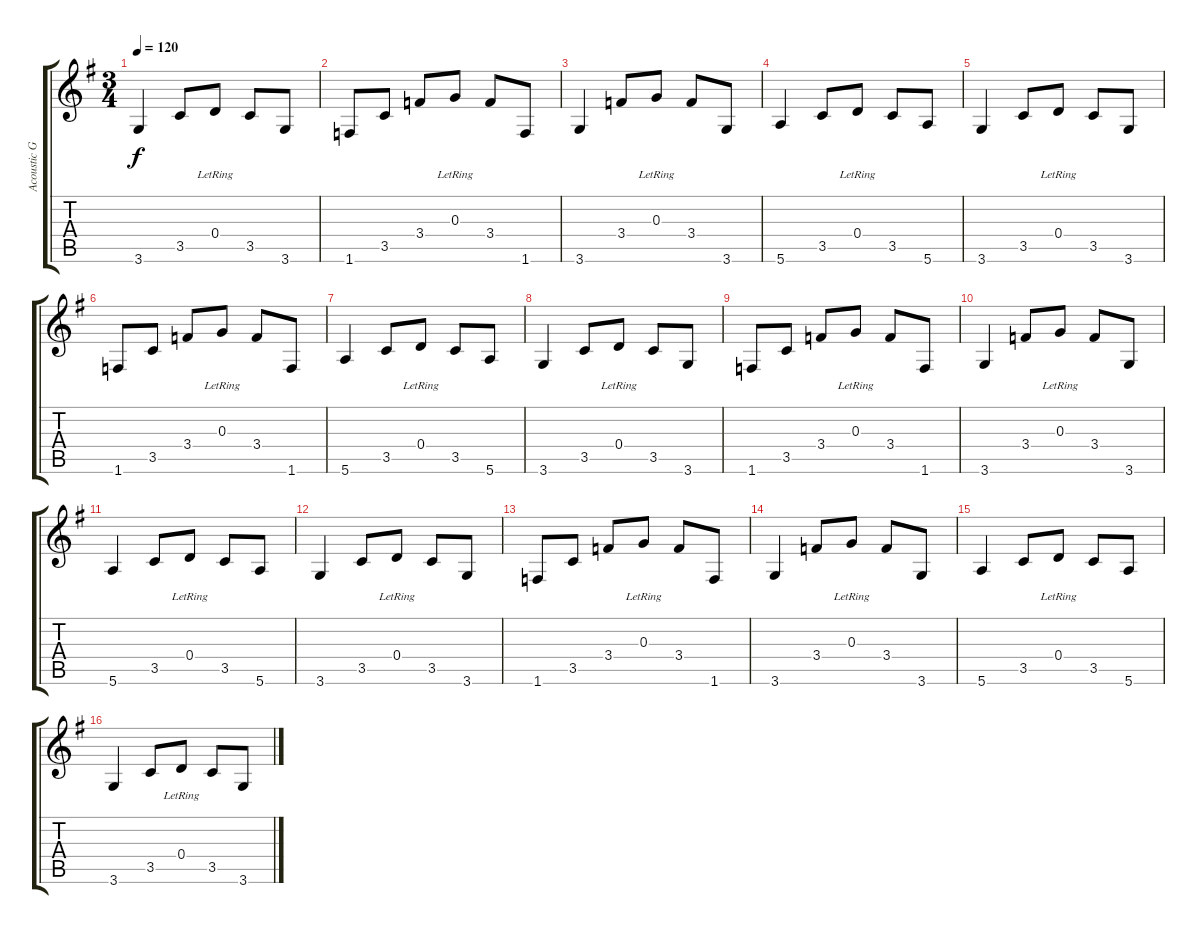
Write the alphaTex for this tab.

\track ("Acoustic Guitar" "Acoustic G") {instrument acousticguitarnylon}
\staff {score tabs}
\tuning (E4 B3 G3 D3 A2 E2) {hide}
\ts (3 4)
\tempo 120
\clef g2
\ks eminor
3.6.4{dy f} 3.5.8 0.4{lr}.8 3.5.8 3.6.8 |
1.6.8 3.5.8 3.4.8 0.3{lr}.8 3.4.8 1.6.8 |
3.6.4 3.4.8 0.3{lr}.8 3.4.8 3.6.8 |
5.6.4 3.5.8 0.4{lr}.8 3.5.8 5.6.8 |
3.6.4 3.5.8 0.4{lr}.8 3.5.8 3.6.8 |
1.6.8 3.5.8 3.4.8 0.3{lr}.8 3.4.8 1.6.8 |
5.6.4 3.5.8 0.4{lr}.8 3.5.8 5.6.8 |
3.6.4 3.5.8 0.4{lr}.8 3.5.8 3.6.8 |
1.6.8 3.5.8 3.4.8 0.3{lr}.8 3.4.8 1.6.8 |
3.6.4 3.4.8 0.3{lr}.8 3.4.8 3.6.8 |
5.6.4 3.5.8 0.4{lr}.8 3.5.8 5.6.8 |
3.6.4 3.5.8 0.4{lr}.8 3.5.8 3.6.8 |
1.6.8 3.5.8 3.4.8 0.3{lr}.8 3.4.8 1.6.8 |
3.6.4 3.4.8 0.3{lr}.8 3.4.8 3.6.8 |
5.6.4 3.5.8 0.4{lr}.8 3.5.8 5.6.8 |
3.6.4 3.5.8 0.4{lr}.8 3.5.8 3.6.8
